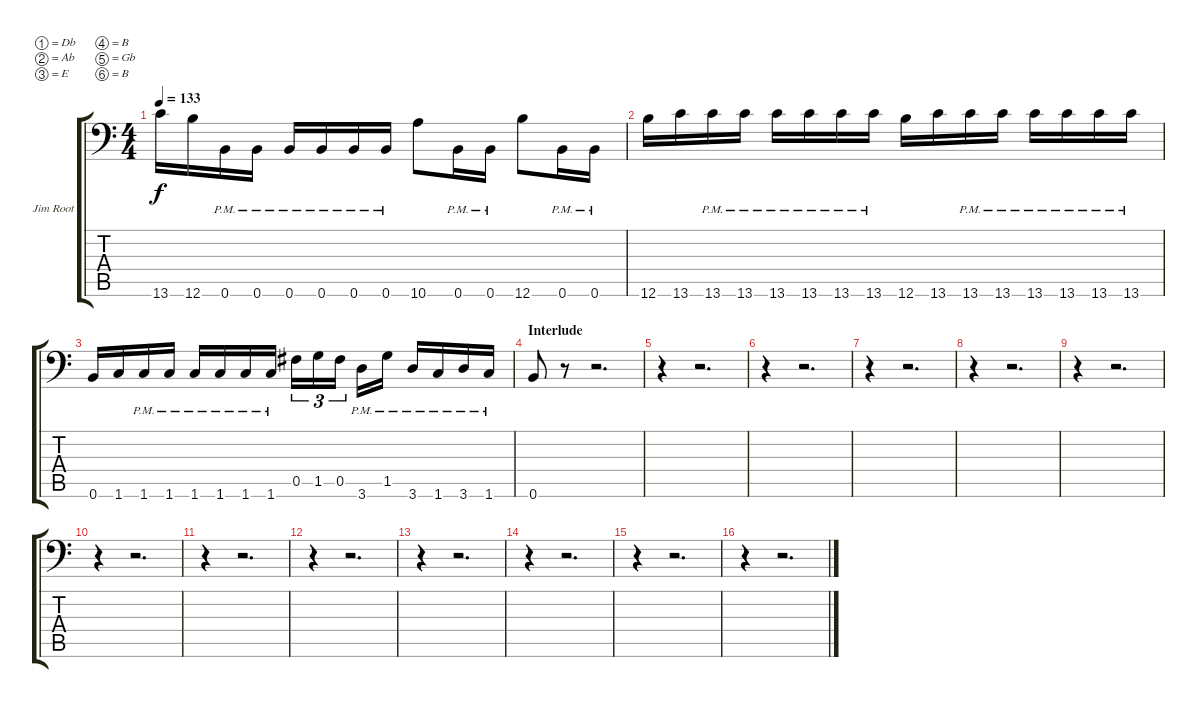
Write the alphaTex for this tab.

\bracketExtendMode groupsimilarinstruments
\firstSystemTrackNameOrientation horizontal
\otherSystemsTrackNameOrientation horizontal
\track ("Jim Root" "Jim Root") {instrument distortionguitar}
\staff {score tabs}
\tuning (Db4 Ab3 E3 B2 Gb2 B1)
\ts (4 4)
\tempo 133
\clef f4
\scale
0.333333
\ks c
13.6.16{dy f} 12.6.16 0.6{pm}.16 0.6{pm}.16 0.6{pm}.16 0.6{pm}.16 0.6{pm}.16 0.6{pm}.16 10.6.8 0.6{pm}.16 0.6{pm}.16 12.6.8 0.6{pm}.16 0.6{pm}.16 |
\scale
0.333333 12.6.16 13.6.16 13.6{pm}.16 13.6{pm}.16 13.6{pm}.16 13.6{pm}.16 13.6{pm}.16 13.6{pm}.16 12.6.16 13.6.16 13.6{pm}.16 13.6{pm}.16 13.6{pm}.16 13.6{pm}.16 13.6{pm}.16 13.6{pm}.16 |
\scale
0.333333 0.6.16 1.6.16 1.6{pm}.16 1.6{pm}.16 1.6{pm}.16 1.6{pm}.16 1.6{pm}.16 1.6{pm}.16 0.5.16{tu (3 2)} 1.5.16{tu (3 2)} 0.5.16{tu (3 2)} 3.6{pm}.16 1.5{pm}.16 3.6{pm}.16 1.6{pm}.16 3.6{pm}.16 1.6{pm}.16 |
\section ("" "Interlude")
\scale
0.333333 0.6.8 r.8 r.2{d} |
\scale
0.333333 r.4 r.2{d} |
\scale
0.333333 r.4 r.2{d} |
\scale
0.333333 r.4 r.2{d} |
\scale
0.333333 r.4 r.2{d} |
\scale
0.333333 r.4 r.2{d} |
\scale
0.333333 r.4 r.2{d} |
\scale
0.333333 r.4 r.2{d} |
\scale
0.333333 r.4 r.2{d} |
\scale
0.333333 r.4 r.2{d} |
\scale
0.333333 r.4 r.2{d} |
\scale
0.333333 r.4 r.2{d} |
\scale
0.333333 r.4 r.2{d}
